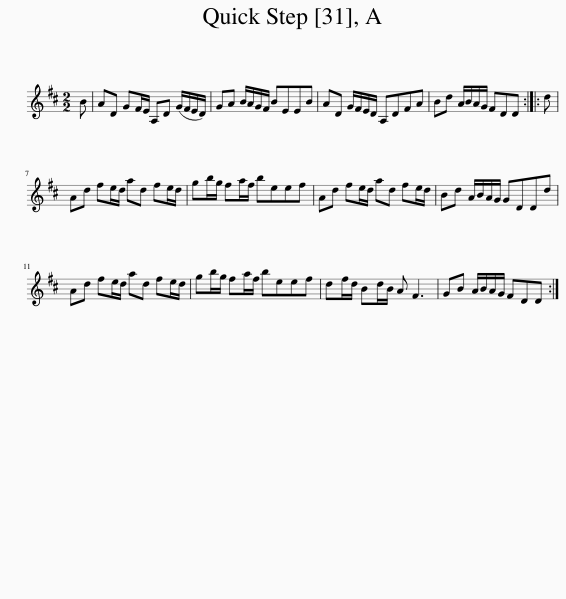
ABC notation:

X:1
L:1/8
M:2/2
I:linebreak $
K:D
V:1 treble
V:1
 B | AD GF/E/ A,D (G/F/E/D/) | GA B/A/G/F/ BEEB | AD G/F/E/D/ A,DFA | Bd A/B/A/G/ FDD :: %5
 d |$ Ad fe/d/ ad fe/d/ | gb/g/ fa/f/ beef | Ad fe/d/ ad fe/d/ | Bd A/B/A/G/ GDDd |$ %10
 Ad fe/d/ ad fe/d/ | gb/g/ fa/f/ beef | df/d/ Bd/B/ A F3 | GB A/B/A/G/ FDD :| %14
